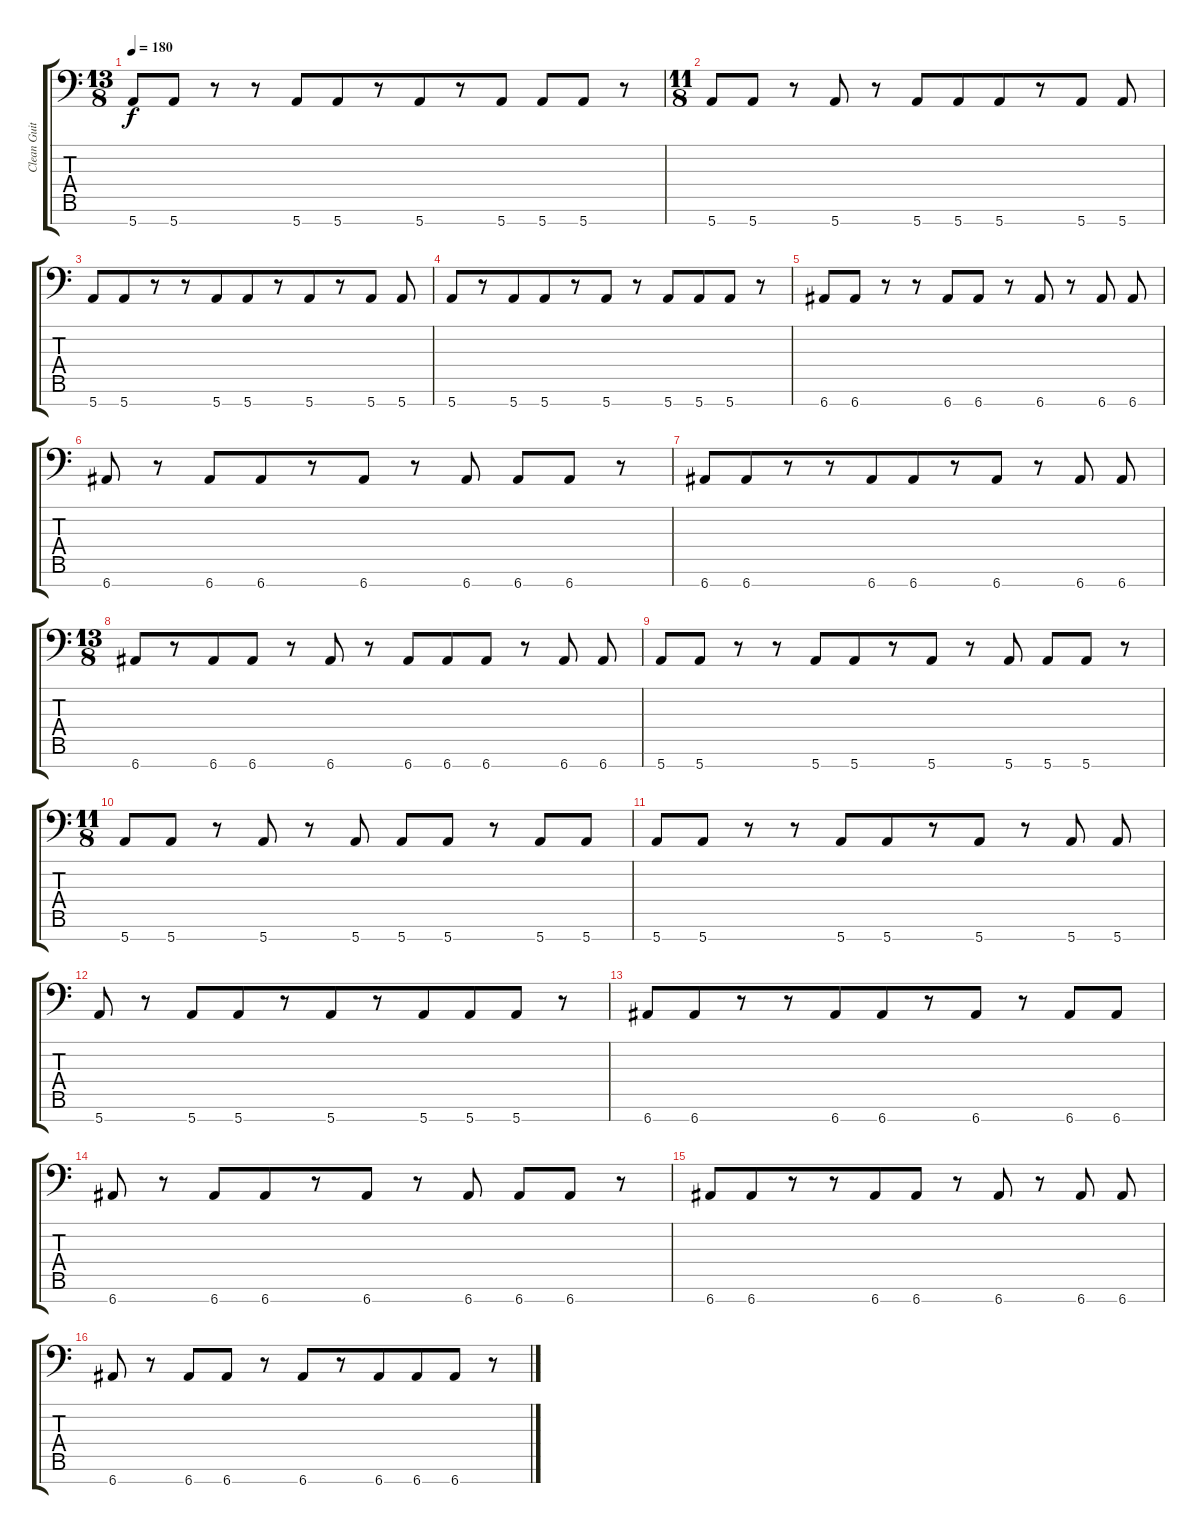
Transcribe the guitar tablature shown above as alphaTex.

\track ("Clean Guitar 1" "Clean Guit") {instrument electricguitarjazz}
\staff {score tabs}
\tuning (B3 G3 D3 A2 E2 B1 E1) {hide}
\ts (13 8)
\tempo 180
\clef f4
\ks c
5.7.8{dy f beam merge} 5.7.8 r.8 r.8 5.7.8 5.7.8{beam merge} r.8{beam merge} 5.7.8{beam merge} r.8 5.7.8 5.7.8 5.7.8 r.8 |
\ts (11 8)
5.7.8 5.7.8 r.8{beam merge} 5.7.8 r.8{beam merge} 5.7.8{beam merge} 5.7.8 5.7.8{beam merge} r.8 5.7.8 5.7.8 |
5.7.8{beam merge} 5.7.8{beam merge} r.8{beam merge} r.8 5.7.8 5.7.8{beam merge} r.8{beam merge} 5.7.8{beam merge} r.8 5.7.8 5.7.8 |
5.7.8{beam merge} r.8 5.7.8 5.7.8{beam merge} r.8{beam merge} 5.7.8 r.8{beam merge} 5.7.8{beam merge} 5.7.8{beam merge} 5.7.8{beam merge} r.8 |
6.7.8{beam merge} 6.7.8 r.8 r.8 6.7.8{beam merge} 6.7.8 r.8{beam merge} 6.7.8 r.8 6.7.8 6.7.8 |
6.7.8 r.8 6.7.8 6.7.8{beam merge} r.8 6.7.8 r.8{beam merge} 6.7.8 6.7.8 6.7.8{beam merge} r.8 |
6.7.8{beam merge} 6.7.8{beam merge} r.8 r.8 6.7.8 6.7.8{beam merge} r.8 6.7.8 r.8 6.7.8 6.7.8 |
\ts (13 8)
6.7.8{beam merge} r.8 6.7.8{beam merge} 6.7.8 r.8 6.7.8 r.8 6.7.8{beam merge} 6.7.8 6.7.8 r.8 6.7.8 6.7.8 |
5.7.8 5.7.8 r.8{beam merge} r.8{beam merge} 5.7.8{beam merge} 5.7.8{beam merge} r.8 5.7.8 r.8 5.7.8 5.7.8{beam merge} 5.7.8{beam merge} r.8 |
\ts (11 8)
5.7.8{beam merge} 5.7.8 r.8{beam merge} 5.7.8 r.8{beam merge} 5.7.8 5.7.8 5.7.8 r.8 5.7.8{beam merge} 5.7.8 |
5.7.8 5.7.8 r.8{beam merge} r.8{beam merge} 5.7.8{beam merge} 5.7.8{beam merge} r.8 5.7.8 r.8 5.7.8 5.7.8 |
5.7.8 r.8 5.7.8 5.7.8{beam merge} r.8{beam merge} 5.7.8{beam merge} r.8 5.7.8{beam merge} 5.7.8{beam merge} 5.7.8{beam merge} r.8 |
6.7.8{beam merge} 6.7.8{beam merge} r.8 r.8 6.7.8{beam merge} 6.7.8{beam merge} r.8 6.7.8 r.8{beam merge} 6.7.8{beam merge} 6.7.8 |
6.7.8 r.8{beam merge} 6.7.8 6.7.8{beam merge} r.8{beam merge} 6.7.8 r.8 6.7.8 6.7.8{beam merge} 6.7.8 r.8 |
6.7.8 6.7.8{beam merge} r.8 r.8 6.7.8{beam merge} 6.7.8 r.8 6.7.8 r.8 6.7.8 6.7.8 |
6.7.8 r.8 6.7.8 6.7.8 r.8{beam merge} 6.7.8{beam merge} r.8 6.7.8{beam merge} 6.7.8 6.7.8{beam merge} r.8
